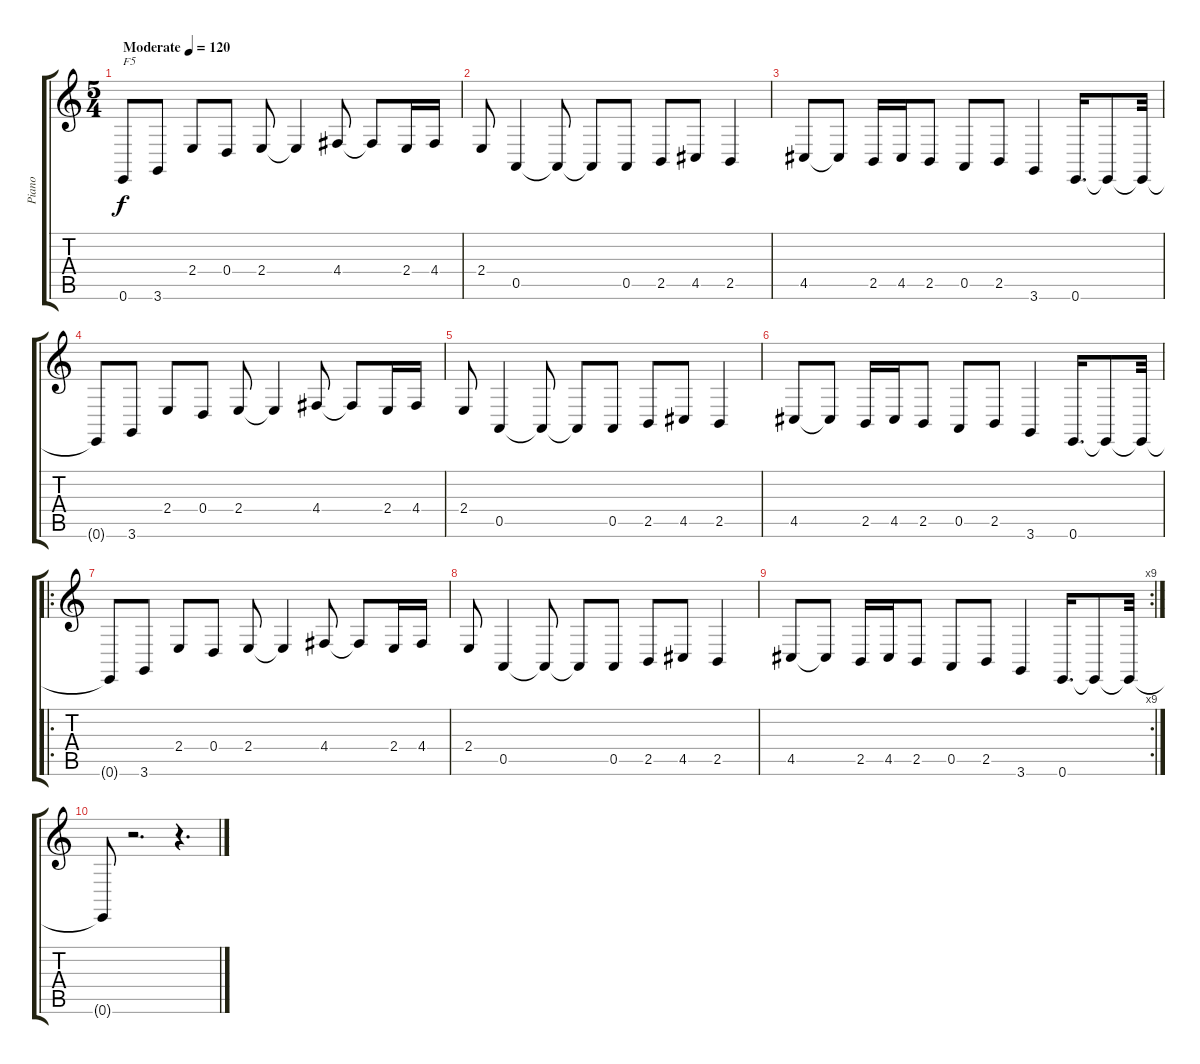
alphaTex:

\track ("Piano" "Piano") {instrument reedorgan}
\staff {score tabs}
\tuning (E4 B3 G3 D3 A2 E2) {hide}
\ts (5 4)
\tempo (120 "Moderate")
\clef g2
\ks c
0.6.8{txt "F5" dy f instrument reedorgan} 3.6.8 2.4.8 0.4.8 2.4.8 2.4{t}.4 4.4.8 4.4{t}.8 2.4.16 4.4.16 |
2.4.8 0.5.4 0.5{t}.8 0.5{t}.8 0.5.8 2.5.8 4.5.8 2.5.4 |
4.5.8 4.5{t}.8 2.5.16 4.5.16 2.5.8 0.5.8 2.5.8 3.6.4 0.6.16{d} 0.6{t}.8 0.6{t}.32 |
0.6{t}.8 3.6.8 2.4.8 0.4.8 2.4.8 2.4{t}.4 4.4.8 4.4{t}.8 2.4.16 4.4.16 |
2.4.8 0.5.4 0.5{t}.8 0.5{t}.8 0.5.8 2.5.8 4.5.8 2.5.4 |
4.5.8 4.5{t}.8 2.5.16 4.5.16 2.5.8 0.5.8 2.5.8 3.6.4 0.6.16{d} 0.6{t}.8 0.6{t}.32 |
\ro
0.6{t}.8 3.6.8 2.4.8 0.4.8 2.4.8 2.4{t}.4 4.4.8 4.4{t}.8 2.4.16 4.4.16 |
2.4.8 0.5.4 0.5{t}.8 0.5{t}.8 0.5.8 2.5.8 4.5.8 2.5.4 |
\rc 9
4.5.8 4.5{t}.8 2.5.16 4.5.16 2.5.8 0.5.8 2.5.8 3.6.4 0.6.16{d} 0.6{t}.8 0.6{t}.32 |
0.6{t}.8 r.2{d} r.4{d}
